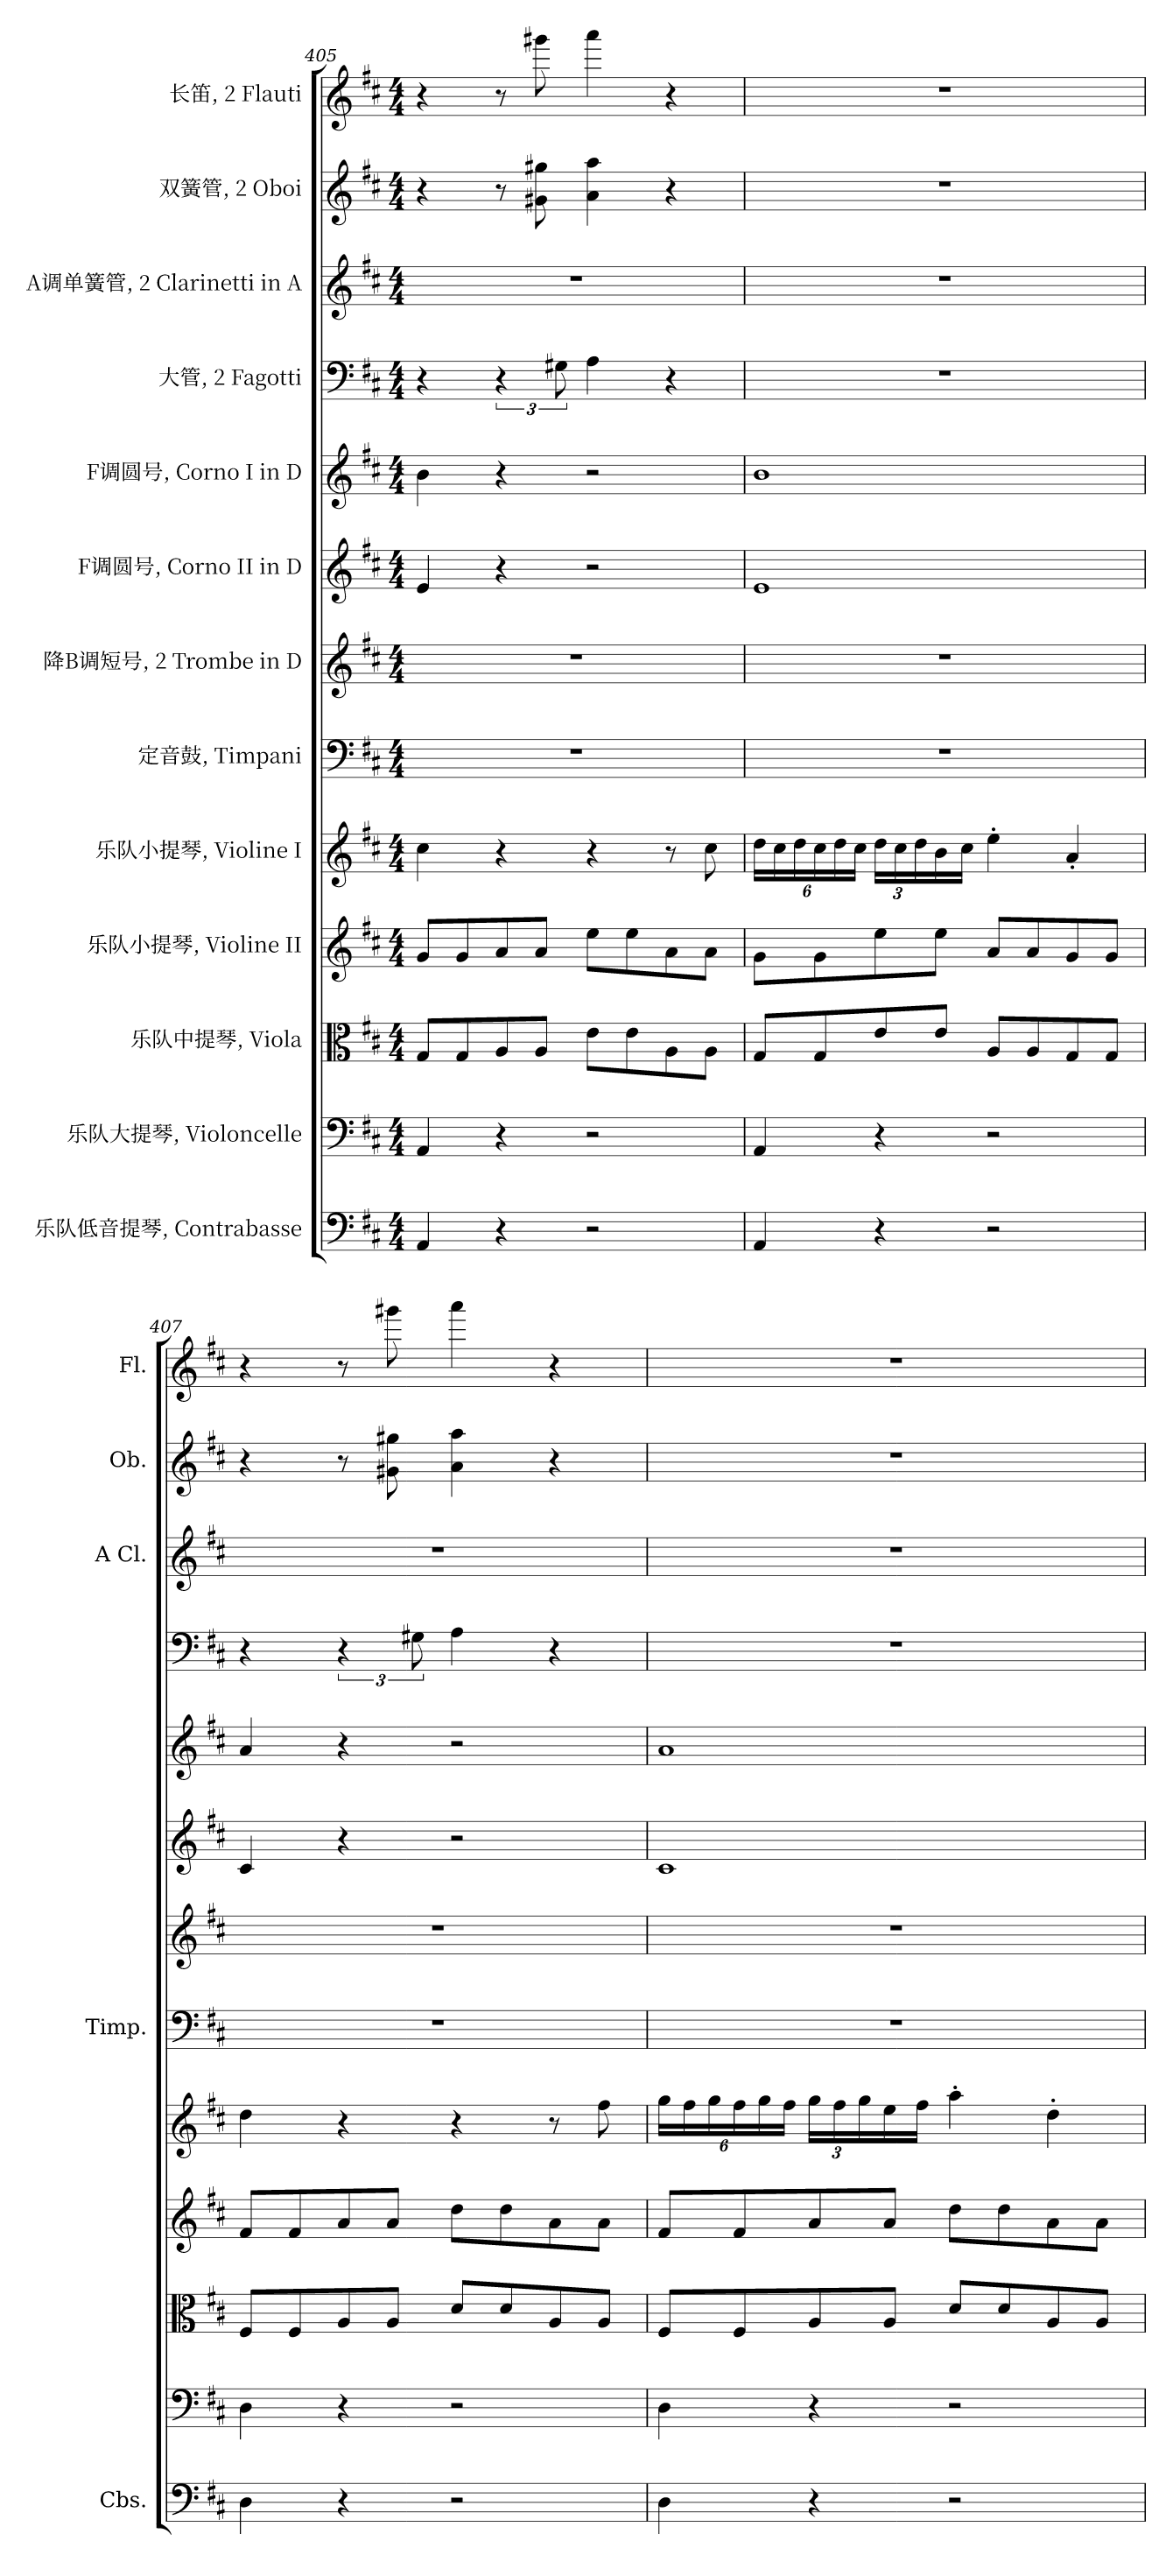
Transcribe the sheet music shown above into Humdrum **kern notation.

**kern	**kern	**kern	**kern	**kern	**kern	**kern	**kern	**kern	**kern	**kern	**kern	**kern
*part13	*part12	*part11	*part10	*part9	*part8	*part7	*part6	*part5	*part4	*part3	*part2	*part1
*staff13	*staff12	*staff11	*staff10	*staff9	*staff8	*staff7	*staff6	*staff5	*staff4	*staff3	*staff2	*staff1
*I"乐队低音提琴, Contrabasse	*I"乐队大提琴, Violoncelle	*I"乐队中提琴, Viola	*I"乐队小提琴, Violine II	*I"乐队小提琴, Violine I	*I"定音鼓, Timpani	*I"降B调短号, 2 Trombe in D	*I"F调圆号, Corno II in D	*I"F调圆号, Corno I in D	*I"大管, 2 Fagotti	*I"A调单簧管, 2 Clarinetti in A	*I"双簧管, 2 Oboi	*I"长笛, 2 Flauti
*I'Cbs.	*	*	*	*	*I'Timp.	*	*	*	*	*I'A Cl.	*I'Ob.	*I'Fl.
*clefF4	*clefF4	*clefC3	*clefG2	*clefG2	*clefF4	*clefG2	*clefG2	*clefG2	*clefF4	*clefG2	*clefG2	*clefG2
*ITrd7c12	*	*	*	*	*	*ITrd1c2	*ITrd4c7	*ITrd4c7	*	*ITrd2c3	*	*
*k[f#c#]	*k[f#c#]	*k[f#c#]	*k[f#c#]	*k[f#c#]	*k[f#c#]	*k[]	*k[f#]	*k[f#]	*k[f#c#]	*k[f#c#g#d#a#]	*k[f#c#]	*k[f#c#]
*M4/4	*M4/4	*M4/4	*M4/4	*M4/4	*M4/4	*M4/4	*M4/4	*M4/4	*M4/4	*M4/4	*M4/4	*M4/4
*MM278	*MM278	*MM278	*MM278	*MM278	*MM278	*MM278	*MM278	*MM278	*MM278	*MM278	*MM278	*MM278
=405	=405	=405	=405	=405	=405	=405	=405	=405	=405	=405	=405	=405
4AAA/	4AA/	8G/L	8g/L	4cc#\	1r	1r	4A/	4e\	4r	1r	4r	4r
.	.	8G/	8g/	.	.	.	.	.	.	.	.	.
4r	4r	8A/	8a/	4r	.	.	4r	4r	6r	.	8r	8r
.	.	8A/J	8a/J	.	.	.	.	.	.	.	8g#X\ 8gg#X\	8ggg#X\
.	.	.	.	.	.	.	.	.	12G#X\	.	.	.
*	*	*	*	*	*	*	*	*	*	*	*	*MM314
2r	2r	8e\L	8ee\L	4r	.	.	2r	2r	4A\	.	4a\ 4aa\	4aaa\
.	.	8e\	8ee\	.	.	.	.	.	.	.	.	.
.	.	8A\	8a\	8r	.	.	.	.	4r	.	4r	4r
.	.	8A\J	8a\J	8cc#\	.	.	.	.	.	.	.	.
=406	=406	=406	=406	=406	=406	=406	=406	=406	=406	=406	=406	=406
*	*	*	*	*Xbrackettup	*	*	*	*	*	*	*	*
*	*	*	*	*	*	*	*	*	*	*	*	*MM278
4AAA/	4AA/	8G/L	8g\L	24dd\LL	1r	1r	1A	1e	1r	1r	1r	1r
.	.	.	.	24cc#\	.	.	.	.	.	.	.	.
.	.	.	.	24dd\	.	.	.	.	.	.	.	.
.	.	8G/	8g\	24cc#\	.	.	.	.	.	.	.	.
.	.	.	.	24dd\	.	.	.	.	.	.	.	.
.	.	.	.	24cc#\JJ	.	.	.	.	.	.	.	.
4r	4r	8e/	8ee\	24dd\LL	.	.	.	.	.	.	.	.
.	.	.	.	24cc#\	.	.	.	.	.	.	.	.
.	.	.	.	24dd\	.	.	.	.	.	.	.	.
.	.	8e/J	8ee\J	16b\	.	.	.	.	.	.	.	.
.	.	.	.	16cc#\JJ	.	.	.	.	.	.	.	.
2r	2r	8A/L	8a/L	4ee'\	.	.	.	.	.	.	.	.
.	.	8A/	8a/	.	.	.	.	.	.	.	.	.
.	.	8G/	8g/	4a'/	.	.	.	.	.	.	.	.
.	.	8G/J	8g/J	.	.	.	.	.	.	.	.	.
!!LO:PB:g=z
=407	=407	=407	=407	=407	=407	=407	=407	=407	=407	=407	=407	=407
*	*	*	*	*	*	*	*	*	*	*	*	*MM278
4DD\	4D\	8F#/L	8f#/L	4dd\	1r	1r	4F#/	4d/	4r	1r	4r	4r
.	.	8F#/	8f#/	.	.	.	.	.	.	.	.	.
4r	4r	8A/	8a/	4r	.	.	4r	4r	6r	.	8r	8r
.	.	8A/J	8a/J	.	.	.	.	.	.	.	8g#X\ 8gg#X\	8ggg#X\
.	.	.	.	.	.	.	.	.	12G#X\	.	.	.
*	*	*	*	*	*	*	*	*	*	*	*	*MM314
2r	2r	8d/L	8dd\L	4r	.	.	2r	2r	4A\	.	4a\ 4aa\	4aaa\
.	.	8d/	8dd\	.	.	.	.	.	.	.	.	.
.	.	8A/	8a\	8r	.	.	.	.	4r	.	4r	4r
.	.	8A/J	8a\J	8ff#\	.	.	.	.	.	.	.	.
=408	=408	=408	=408	=408	=408	=408	=408	=408	=408	=408	=408	=408
*	*	*	*	*	*	*	*	*	*	*	*	*MM278
4DD\	4D\	8F#/L	8f#/L	24gg\LL	1r	1r	1F#	1d	1r	1r	1r	1r
.	.	.	.	24ff#\	.	.	.	.	.	.	.	.
.	.	.	.	24gg\	.	.	.	.	.	.	.	.
.	.	8F#/	8f#/	24ff#\	.	.	.	.	.	.	.	.
.	.	.	.	24gg\	.	.	.	.	.	.	.	.
.	.	.	.	24ff#\JJ	.	.	.	.	.	.	.	.
4r	4r	8A/	8a/	24gg\LL	.	.	.	.	.	.	.	.
.	.	.	.	24ff#\	.	.	.	.	.	.	.	.
.	.	.	.	24gg\	.	.	.	.	.	.	.	.
.	.	8A/J	8a/J	16ee\	.	.	.	.	.	.	.	.
.	.	.	.	16ff#\JJ	.	.	.	.	.	.	.	.
2r	2r	8d/L	8dd\L	4aa'\	.	.	.	.	.	.	.	.
.	.	8d/	8dd\	.	.	.	.	.	.	.	.	.
.	.	8A/	8a\	4dd'\	.	.	.	.	.	.	.	.
.	.	8A/J	8a\J	.	.	.	.	.	.	.	.	.
=	=	=	=	=	=	=	=	=	=	=	=	=
*-	*-	*-	*-	*-	*-	*-	*-	*-	*-	*-	*-	*-
